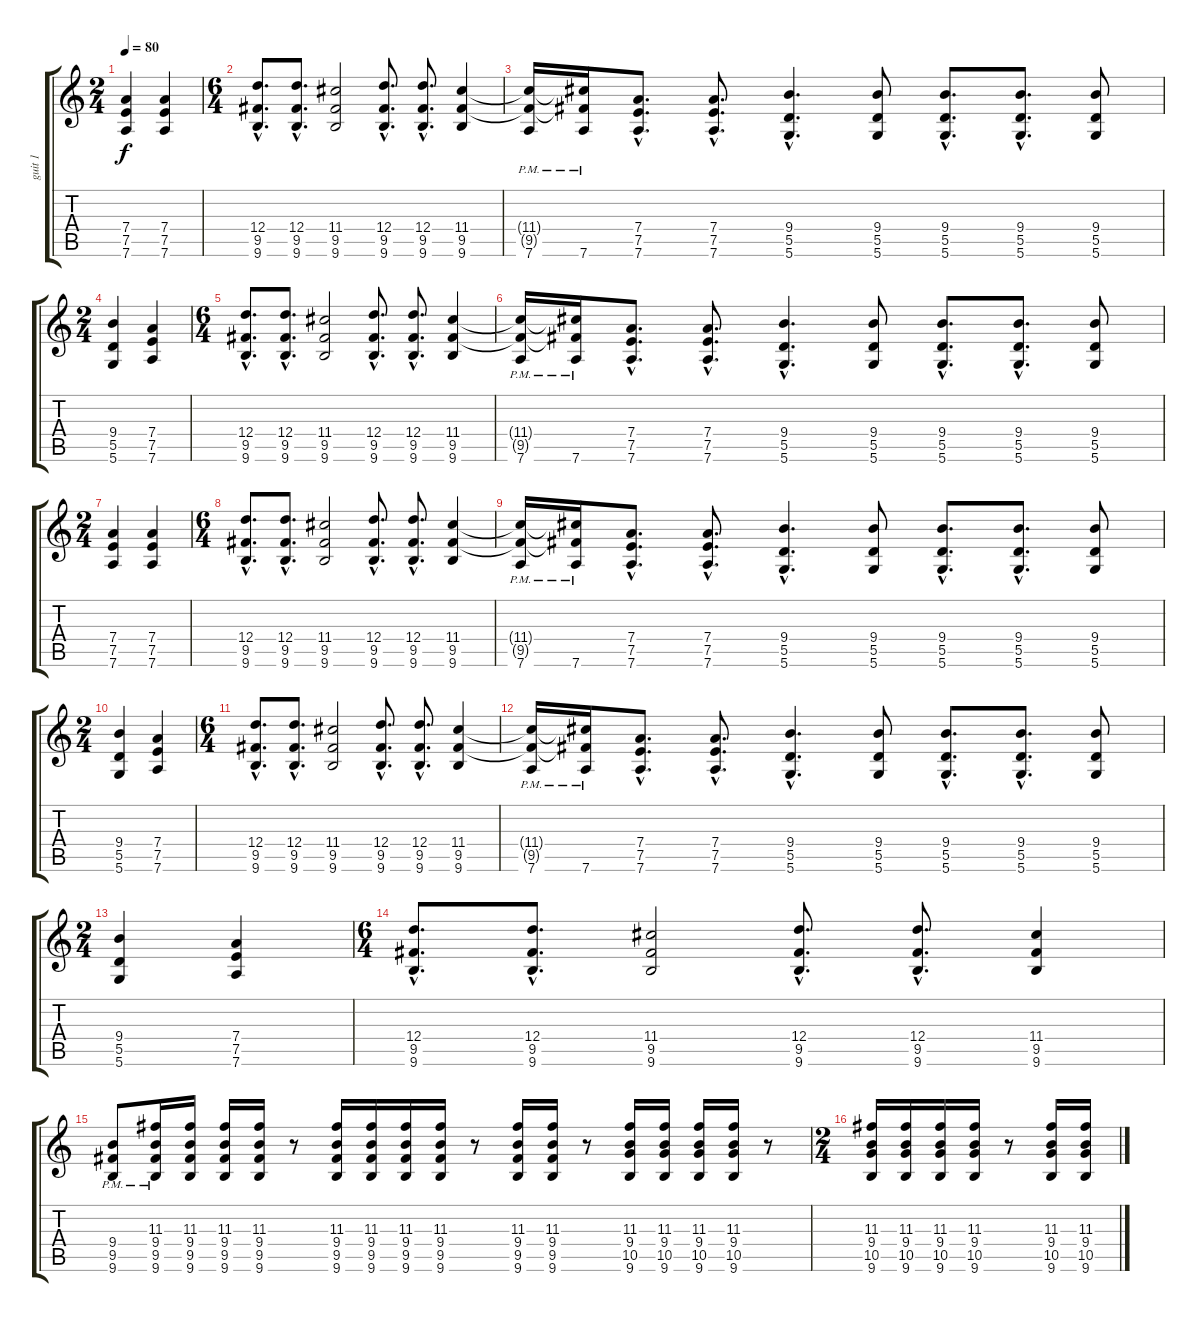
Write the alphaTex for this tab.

\track ("guit 1" "guit 1") {instrument acousticguitarsteel}
\staff {score tabs}
\tuning (E4 B3 G3 D3 A2 D2) {hide}
\ts (2 4)
\tempo 80
\clef g2
\ks c
(7.4 7.5 7.6).4{dy f} (7.4 7.5 7.6).4 |
\ts (6 4)
(12.4{hac} 9.5{hac} 9.6{hac}).8{d instrument acousticguitarsteel} (12.4{hac} 9.5{hac} 9.6{hac}).8{d} (11.4 9.5 9.6).2 (12.4{hac} 9.5{hac} 9.6{hac}).8{d} (12.4{hac} 9.5{hac} 9.6{hac}).8{d} (11.4 9.5 9.6).4 |
(11.4{t} 9.5{t} 7.6{pm}).16 (11.4{t} 9.5{t} 7.6{pm}).16 (7.4{hac} 7.5{hac} 7.6{hac}).8{d} (7.4{hac} 7.5{hac} 7.6{hac}).8{d} (9.4{hac} 5.5{hac} 5.6{hac}).4{d} (9.4 5.5 5.6).8 (9.4{hac} 5.5{hac} 5.6{hac}).8{d} (9.4{hac} 5.5{hac} 5.6{hac}).8{d} (9.4 5.5 5.6).8 |
\ts (2 4)
(9.4 5.5 5.6).4 (7.4 7.5 7.6).4 |
\ts (6 4)
(12.4{hac} 9.5{hac} 9.6{hac}).8{d} (12.4{hac} 9.5{hac} 9.6{hac}).8{d} (11.4 9.5 9.6).2 (12.4{hac} 9.5{hac} 9.6{hac}).8{d} (12.4{hac} 9.5{hac} 9.6{hac}).8{d} (11.4 9.5 9.6).4 |
(11.4{t} 9.5{t} 7.6{pm}).16 (11.4{t} 9.5{t} 7.6{pm}).16 (7.4{hac} 7.5{hac} 7.6{hac}).8{d} (7.4{hac} 7.5{hac} 7.6{hac}).8{d} (9.4{hac} 5.5{hac} 5.6{hac}).4{d} (9.4 5.5 5.6).8 (9.4{hac} 5.5{hac} 5.6{hac}).8{d} (9.4{hac} 5.5{hac} 5.6{hac}).8{d} (9.4 5.5 5.6).8 |
\ts (2 4)
(7.4 7.5 7.6).4 (7.4 7.5 7.6).4 |
\ts (6 4)
(12.4{hac} 9.5{hac} 9.6{hac}).8{d instrument overdrivenguitar} (12.4{hac} 9.5{hac} 9.6{hac}).8{d} (11.4 9.5 9.6).2 (12.4{hac} 9.5{hac} 9.6{hac}).8{d} (12.4{hac} 9.5{hac} 9.6{hac}).8{d} (11.4 9.5 9.6).4 |
(11.4{t} 9.5{t} 7.6{pm}).16 (11.4{t} 9.5{t} 7.6{pm}).16 (7.4{hac} 7.5{hac} 7.6{hac}).8{d} (7.4{hac} 7.5{hac} 7.6{hac}).8{d} (9.4{hac} 5.5{hac} 5.6{hac}).4{d} (9.4 5.5 5.6).8 (9.4{hac} 5.5{hac} 5.6{hac}).8{d} (9.4{hac} 5.5{hac} 5.6{hac}).8{d} (9.4 5.5 5.6).8 |
\ts (2 4)
(9.4 5.5 5.6).4 (7.4 7.5 7.6).4 |
\ts (6 4)
(12.4{hac} 9.5{hac} 9.6{hac}).8{d instrument overdrivenguitar} (12.4{hac} 9.5{hac} 9.6{hac}).8{d} (11.4 9.5 9.6).2 (12.4{hac} 9.5{hac} 9.6{hac}).8{d} (12.4{hac} 9.5{hac} 9.6{hac}).8{d} (11.4 9.5 9.6).4 |
(11.4{t} 9.5{t} 7.6{pm}).16 (11.4{t} 9.5{t} 7.6{pm}).16 (7.4{hac} 7.5{hac} 7.6{hac}).8{d} (7.4{hac} 7.5{hac} 7.6{hac}).8{d} (9.4{hac} 5.5{hac} 5.6{hac}).4{d} (9.4 5.5 5.6).8 (9.4{hac} 5.5{hac} 5.6{hac}).8{d} (9.4{hac} 5.5{hac} 5.6{hac}).8{d} (9.4 5.5 5.6).8 |
\ts (2 4)
(9.4 5.5 5.6).4 (7.4 7.5 7.6).4 |
\ts (6 4)
(12.4{hac} 9.5{hac} 9.6{hac}).8{d instrument overdrivenguitar} (12.4{hac} 9.5{hac} 9.6{hac}).8{d} (11.4 9.5 9.6).2 (12.4{hac} 9.5{hac} 9.6{hac}).8{d} (12.4{hac} 9.5{hac} 9.6{hac}).8{d} (11.4 9.5 9.6).4 |
(9.4 9.5 9.6{pm}).8 (11.3 9.4 9.5 9.6{pm}).16 (11.3 9.4 9.5 9.6).16 (11.3 9.4 9.5 9.6).16 (11.3 9.4 9.5 9.6).16 r.8 (11.3 9.4 9.5 9.6).16 (11.3 9.4 9.5 9.6).16 (11.3 9.4 9.5 9.6).16 (11.3 9.4 9.5 9.6).16 r.8 (11.3 9.4 9.5 9.6).16 (11.3 9.4 9.5 9.6).16 r.8 (11.3 9.4 10.5 9.6).16 (11.3 9.4 10.5 9.6).16 (11.3 9.4 10.5 9.6).16 (11.3 9.4 10.5 9.6).16 r.8 |
\ts (2 4)
(11.3 9.4 10.5 9.6).16 (11.3 9.4 10.5 9.6).16 (11.3 9.4 10.5 9.6).16 (11.3 9.4 10.5 9.6).16 r.8 (11.3 9.4 10.5 9.6).16 (11.3 9.4 10.5 9.6).16
